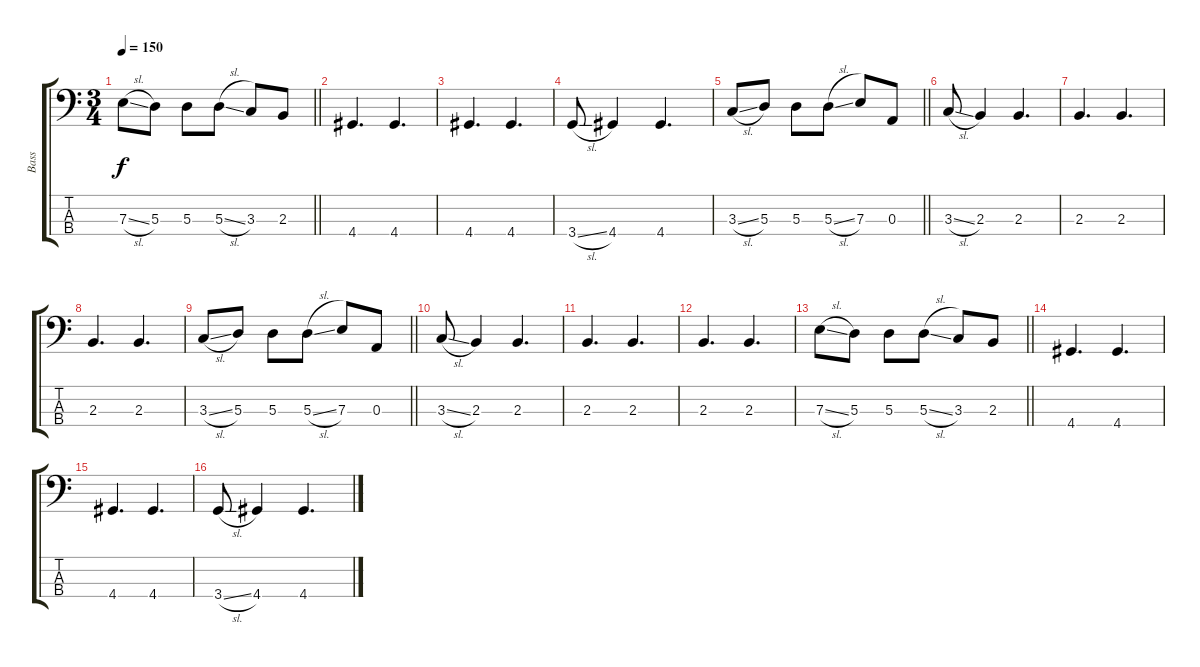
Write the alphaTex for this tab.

\track ("Bass" "Bass") {instrument slapbass1}
\staff {score tabs}
\tuning (G2 D2 A1 E1) {hide}
\ts (3 4)
\tempo 150
\clef f4
\barLineRight lightlight
\ks c
7.3{sl}.8{dy f} 5.3.8 5.3.8 5.3{sl}.8 3.3.8 2.3.8 |
4.4.4{d} 4.4.4{d} |
4.4.4{d} 4.4.4{d} |
3.4{sl}.8 4.4.4 4.4.4{d} |
\barLineRight lightlight
3.3{sl}.8 5.3.8 5.3.8 5.3{sl}.8 7.3.8 0.3.8 |
3.3{sl}.8 2.3.4 2.3.4{d} |
2.3.4{d} 2.3.4{d} |
2.3.4{d} 2.3.4{d} |
\barLineRight lightlight
3.3{sl}.8 5.3.8 5.3.8 5.3{sl}.8 7.3.8 0.3.8 |
3.3{sl}.8 2.3.4 2.3.4{d} |
2.3.4{d} 2.3.4{d} |
2.3.4{d} 2.3.4{d} |
\barLineRight lightlight
7.3{sl}.8 5.3.8 5.3.8 5.3{sl}.8 3.3.8 2.3.8 |
4.4.4{d} 4.4.4{d} |
4.4.4{d} 4.4.4{d} |
3.4{sl}.8 4.4.4 4.4.4{d}
